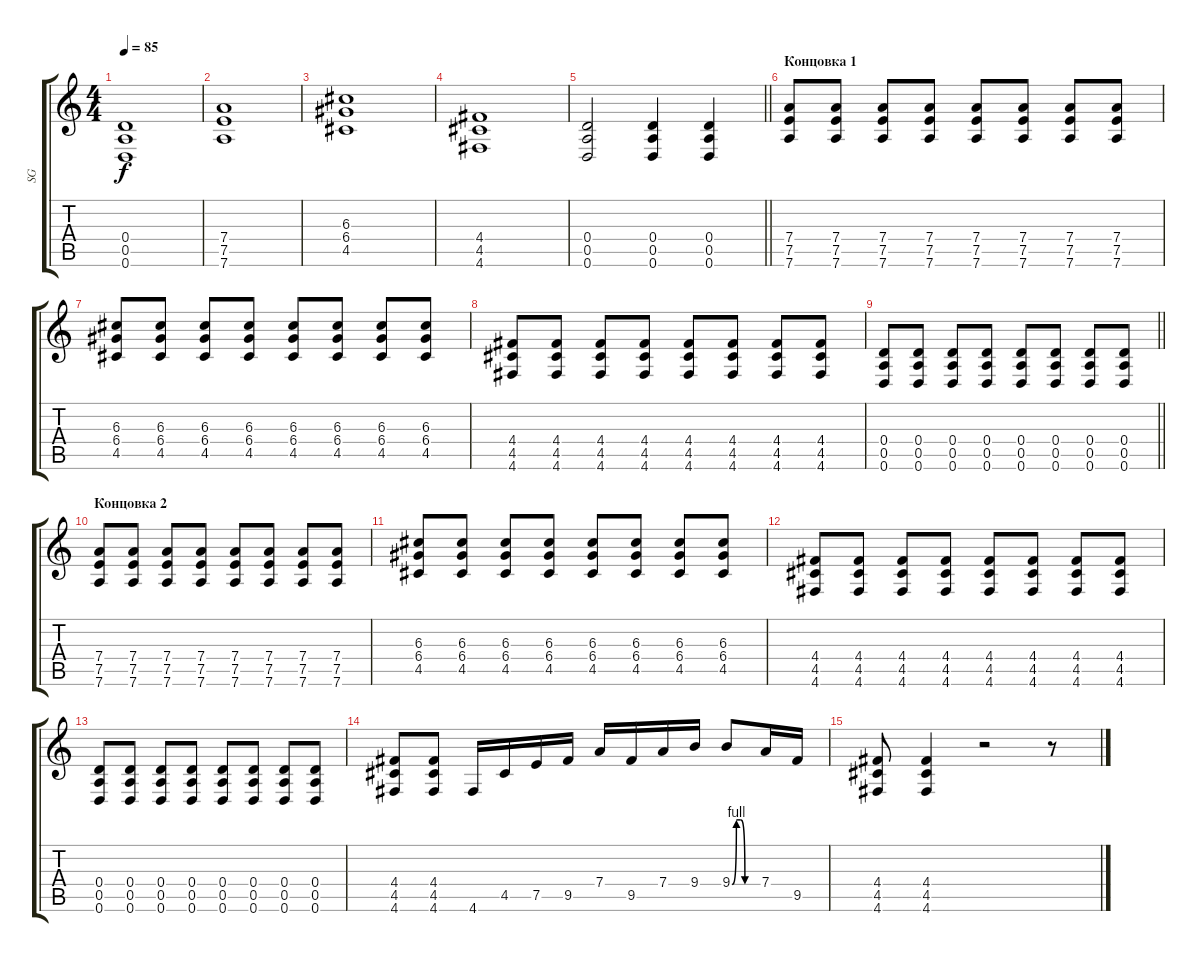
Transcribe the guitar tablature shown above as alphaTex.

\track ("SG" "SG") {instrument overdrivenguitar}
\staff {score tabs}
\tuning (E4 B3 G3 D3 A2 D2) {hide}
\ts (4 4)
\tempo 85
\clef g2
\ks c
(0.4 0.5 0.6).1{dy f} |
(7.4 7.5 7.6).1 |
(6.3 6.4 4.5).1 |
(4.4 4.5 4.6).1 |
\barLineRight lightlight
(0.4 0.5 0.6).2 (0.4 0.5 0.6).4 (0.4 0.5 0.6).4 |
\section ("" "Концовка 1")
(7.4 7.5 7.6).8 (7.4 7.5 7.6).8 (7.4 7.5 7.6).8 (7.4 7.5 7.6).8 (7.4 7.5 7.6).8 (7.4 7.5 7.6).8 (7.4 7.5 7.6).8 (7.4 7.5 7.6).8 |
(6.3 6.4 4.5).8 (6.3 6.4 4.5).8 (6.3 6.4 4.5).8 (6.3 6.4 4.5).8 (6.3 6.4 4.5).8 (6.3 6.4 4.5).8 (6.3 6.4 4.5).8 (6.3 6.4 4.5).8 |
(4.4 4.5 4.6).8 (4.4 4.5 4.6).8 (4.4 4.5 4.6).8 (4.4 4.5 4.6).8 (4.4 4.5 4.6).8 (4.4 4.5 4.6).8 (4.4 4.5 4.6).8 (4.4 4.5 4.6).8 |
\barLineRight lightlight
(0.4 0.5 0.6).8 (0.4 0.5 0.6).8 (0.4 0.5 0.6).8 (0.4 0.5 0.6).8 (0.4 0.5 0.6).8 (0.4 0.5 0.6).8 (0.4 0.5 0.6).8 (0.4 0.5 0.6).8 |
\section ("" "Концовка 2")
(7.4 7.5 7.6).8 (7.4 7.5 7.6).8 (7.4 7.5 7.6).8 (7.4 7.5 7.6).8 (7.4 7.5 7.6).8 (7.4 7.5 7.6).8 (7.4 7.5 7.6).8 (7.4 7.5 7.6).8 |
(6.3 6.4 4.5).8 (6.3 6.4 4.5).8 (6.3 6.4 4.5).8 (6.3 6.4 4.5).8 (6.3 6.4 4.5).8 (6.3 6.4 4.5).8 (6.3 6.4 4.5).8 (6.3 6.4 4.5).8 |
(4.4 4.5 4.6).8 (4.4 4.5 4.6).8 (4.4 4.5 4.6).8 (4.4 4.5 4.6).8 (4.4 4.5 4.6).8 (4.4 4.5 4.6).8 (4.4 4.5 4.6).8 (4.4 4.5 4.6).8 |
(0.4 0.5 0.6).8 (0.4 0.5 0.6).8 (0.4 0.5 0.6).8 (0.4 0.5 0.6).8 (0.4 0.5 0.6).8 (0.4 0.5 0.6).8 (0.4 0.5 0.6).8 (0.4 0.5 0.6).8 |
(4.4 4.5 4.6).8 (4.4 4.5 4.6).8 4.6.16 4.5.16 7.5.16 9.5.16 7.4.16 9.5.16 7.4.16 9.4.16 9.4{be (custom 0 0 10 4 20 4 30 0 60 0)}.8 7.4.16 9.5.16 |
(4.4 4.5 4.6).8 (4.4 4.5 4.6).4 r.2 r.8
